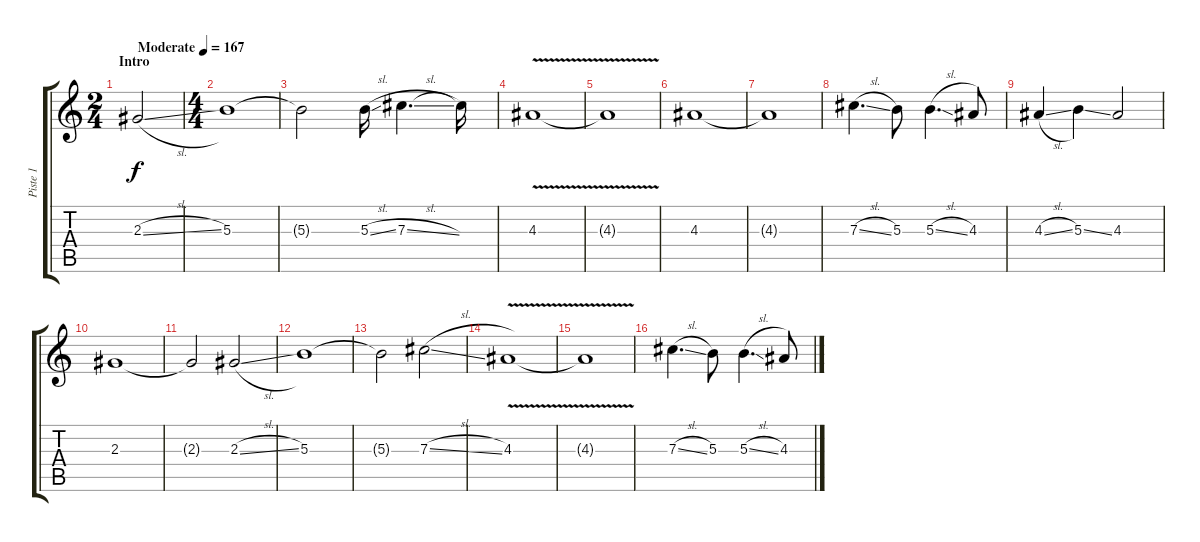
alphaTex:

\track ("Piste 1" "Piste 1") {instrument electricguitarjazz}
\staff {score tabs}
\tuning (Eb4 Bb3 Gb3 Db3 Ab2 Db2) {hide}
\ts (2 4)
\section ("" "Intro")
\tempo (167 "Moderate")
\clef g2
\ks c
2.3{sl}.2{dy f instrument electricguitarjazz} |
\ts (4 4)
5.3.1 |
5.3{t}.2 5.3{sl}.16 7.3{sl}.4{d} 7.3{t}.16 |
4.3{v}.1 |
4.3{t}.1 |
4.3.1 |
4.3{t}.1 |
7.3{sl}.4{d} 5.3.8 5.3{sl}.4{d} 4.3.8 |
4.3{sl}.4 5.3{ss}.4 4.3.2 |
2.3.1 |
2.3{t}.2 2.3{sl}.2 |
5.3.1 |
5.3{t}.2 7.3{sl}.2 |
4.3{v}.1 |
4.3{t}.1 |
7.3{sl}.4{d} 5.3.8 5.3{sl}.4{d} 4.3.8
